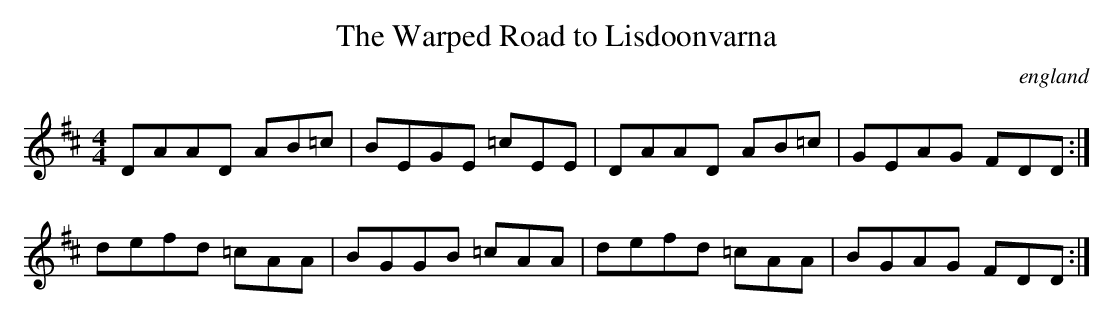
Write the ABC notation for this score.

X:1
T:Warped Road to Lisdoonvarna, The
O:england
M:4/4
L:1/8
K:D
DAAD AB=c|BEGE =cEE|DAAD AB=c|GEAG FDD:|]
defd =cAA|BGGB =cAA|defd =cAA|BGAG FDD:|]
